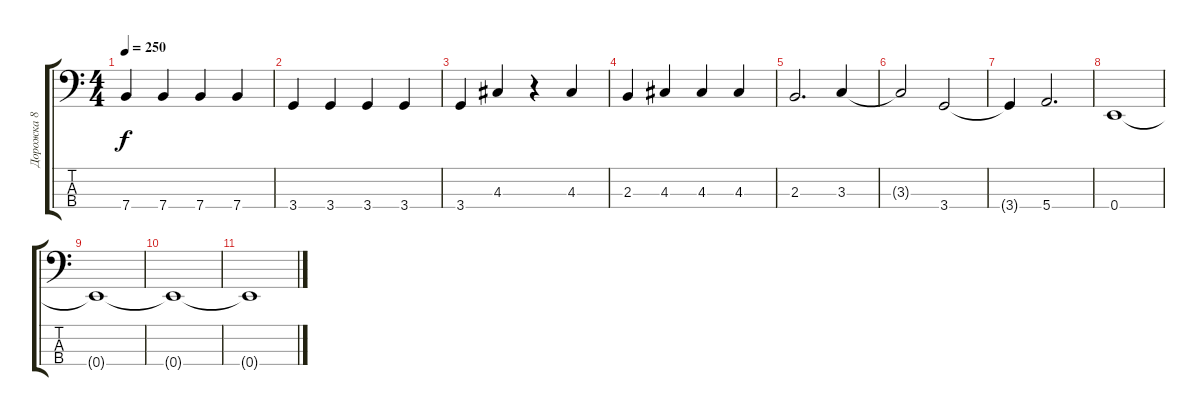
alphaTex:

\track ("Дорожка 8" "Дорожка 8") {instrument electricbasspick}
\staff {score tabs}
\tuning (G2 D2 A1 E1) {hide}
\ts (4 4)
\tempo 250
\clef f4
\ks c
7.4.4{dy f} 7.4.4 7.4.4 7.4.4 |
3.4.4 3.4.4 3.4.4 3.4.4 |
3.4.4 4.3.4 r.4 4.3.4 |
2.3.4 4.3.4 4.3.4 4.3.4 |
2.3.2{d} 3.3.4 |
3.3{t}.2 3.4.2 |
3.4{t}.4 5.4.2{d} |
0.4.1 |
0.4{t}.1 |
0.4{t}.1 |
0.4{t}.1
